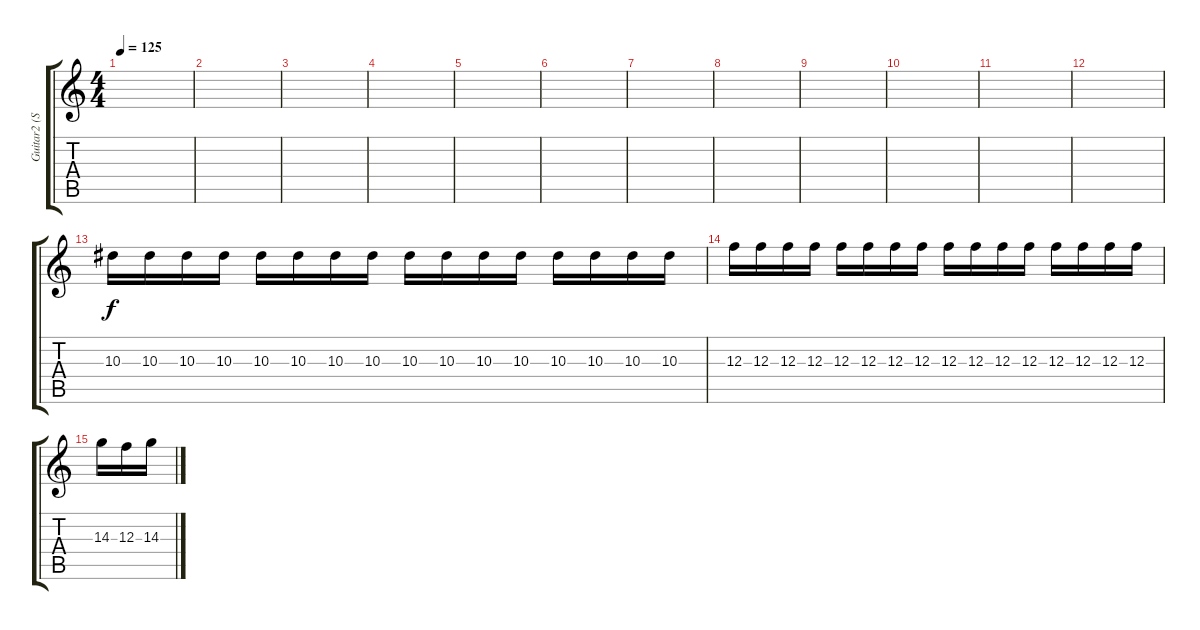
\track ("Guitar2 (Solo)" "Guitar2 (S") {instrument distortionguitar}
\staff {score tabs}
\tuning (D4 A3 F3 C3 G2 D2) {hide}
\ts (4 4)
\tempo 125
\clef g2
\ks c
|
|
|
|
|
|
|
|
|
|
|
|
10.3.16 10.3.16 10.3.16 10.3.16 10.3.16 10.3.16 10.3.16 10.3.16 10.3.16 10.3.16 10.3.16 10.3.16 10.3.16 10.3.16 10.3.16 10.3.16 |
12.3.16 12.3.16 12.3.16 12.3.16 12.3.16 12.3.16 12.3.16 12.3.16 12.3.16 12.3.16 12.3.16 12.3.16 12.3.16 12.3.16 12.3.16 12.3.16 |
14.3.16 12.3.16 14.3.16
